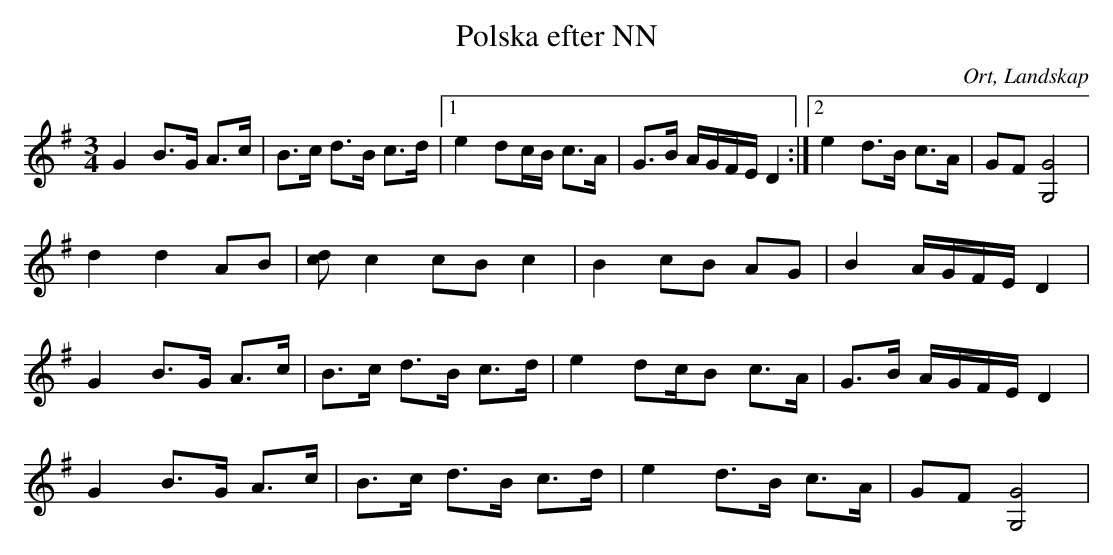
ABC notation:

X:1
T:Polska efter NN
O:Ort, Landskap
M:3/4
L:1/8
K:G
G2 B>G A>c|B>c d>B c>d |1 e2 dc/B/ c>A| G>B A/G/F/E/ D2:|2 e2 d>B c>A|GF [G4G,4]  |
 d2 d2 AB|[cd]c2 cB c2|B2 cB AG|B2 A/G/F/E/ D2 |
G2 B>G A>c|B>c d>B c>d |e2 dc/B c>A|G>B A/G/F/E/ D2 |
G2 B>G A>c |B>c d>B c>d|e2 d>B c>A|GF [G,4G4] |
